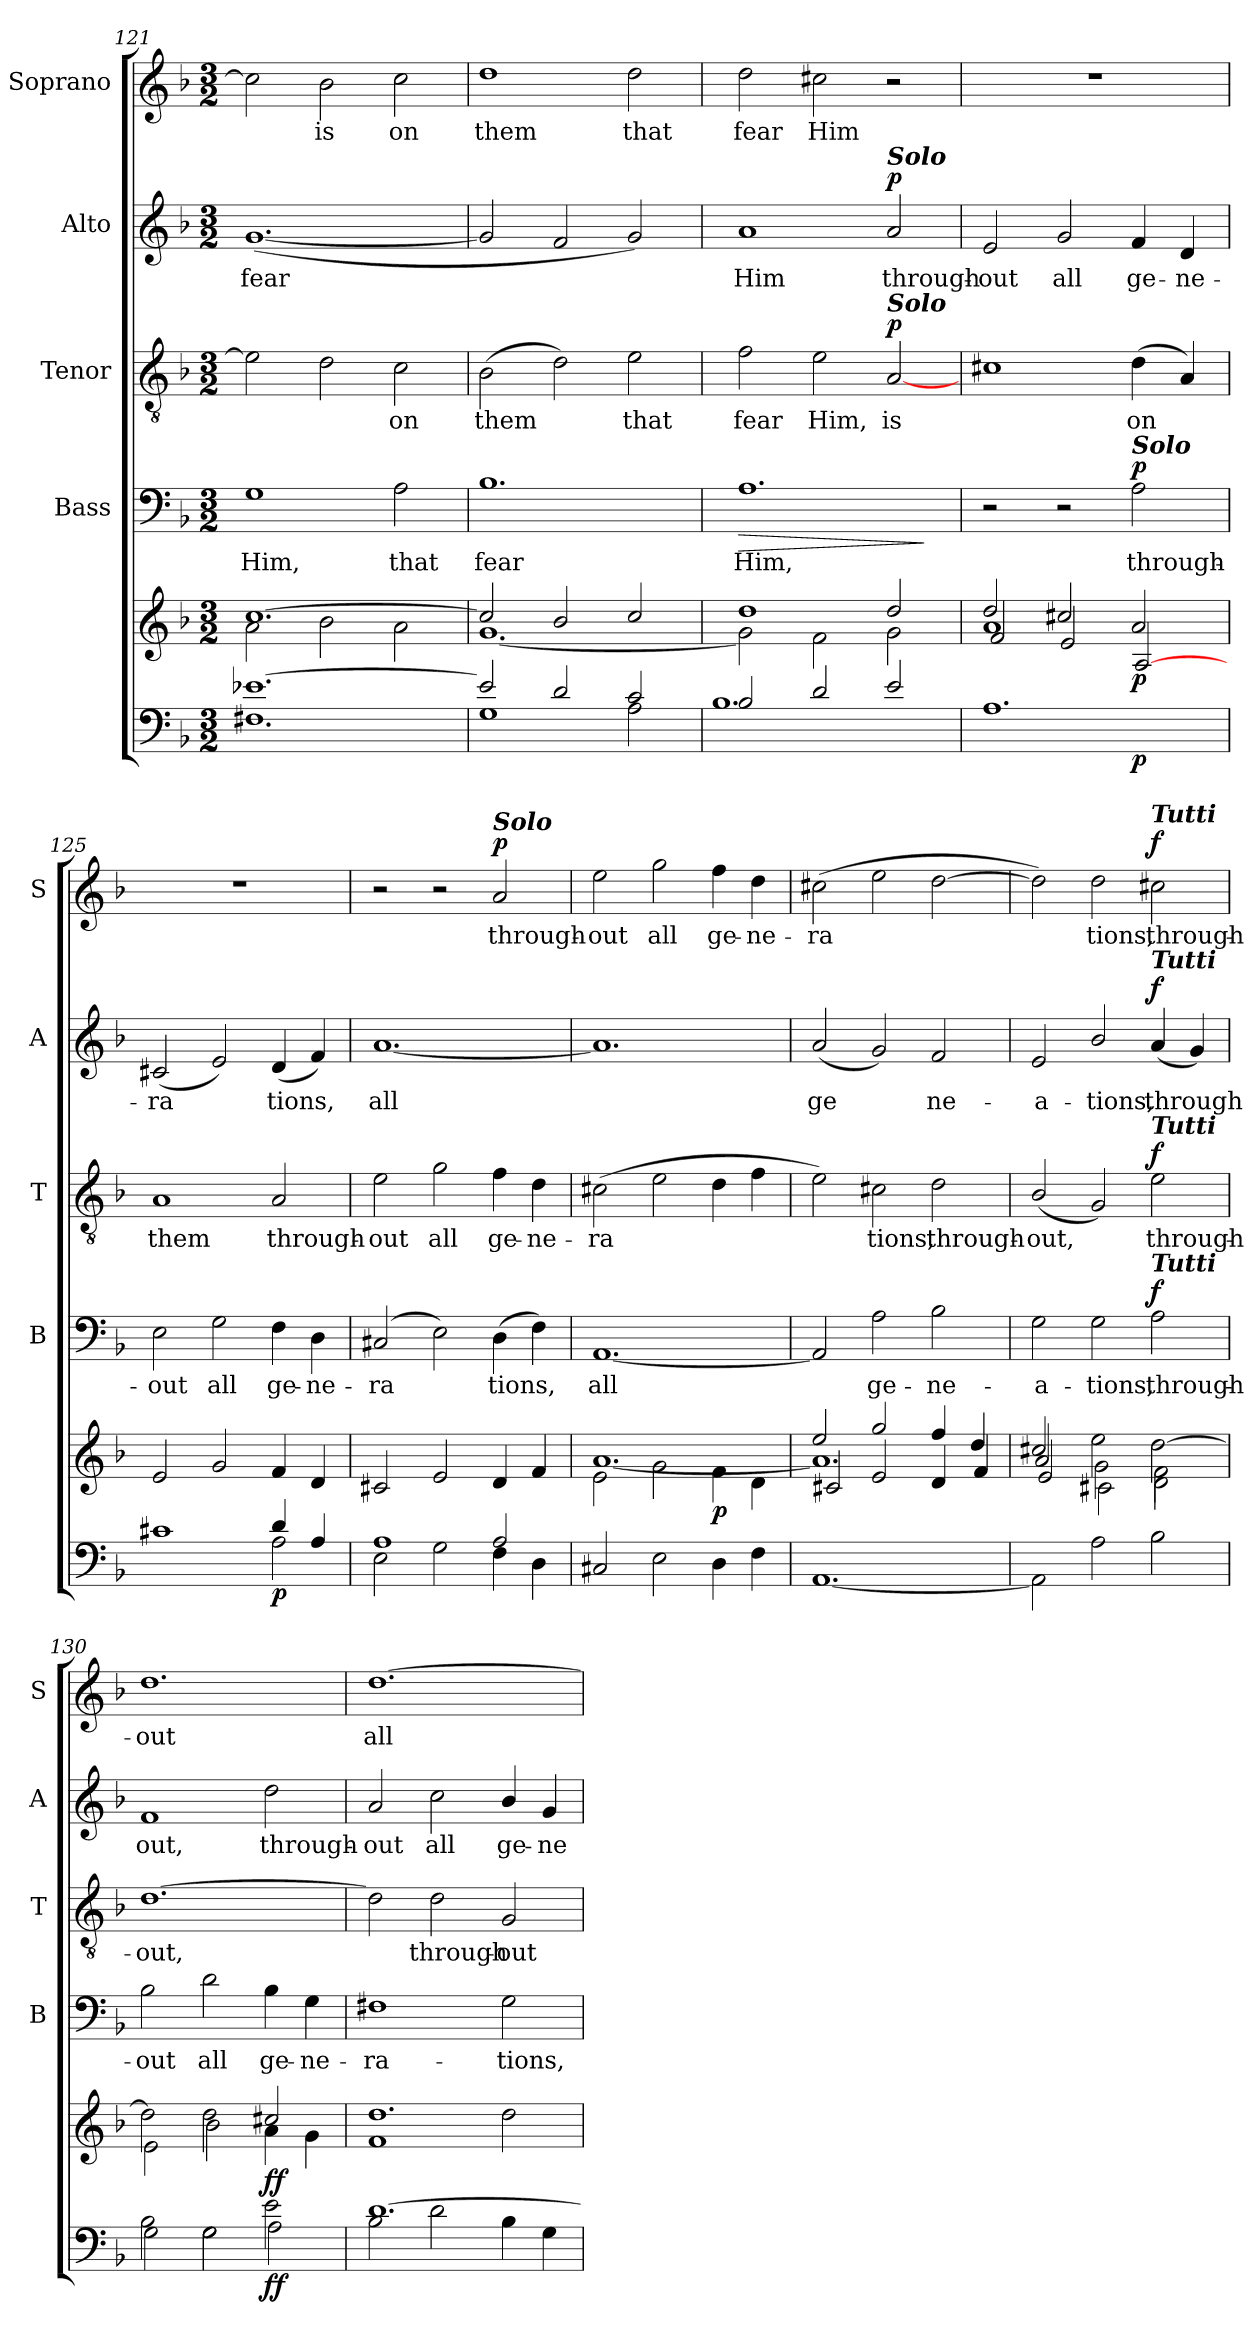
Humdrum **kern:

**kern	**dynam	**kern	**dynam	**kern	**text	**dynam	**kern	**text	**dynam	**kern	**text	**dynam	**kern	**text	**dynam
*part6	*part6	*part5	*part5	*part4	*part4	*part4	*part3	*part3	*part3	*part2	*part2	*part2	*part1	*part1	*part1
*staff6	*staff6	*staff5	*staff5	*staff4	*staff4	*staff4	*staff3	*staff3	*staff3	*staff2	*staff2	*staff2	*staff1	*staff1	*staff1
*	*	*	*	*I"Bass	*	*	*I"Tenor	*	*	*I"Alto	*	*	*I"Soprano	*	*
*	*	*	*	*I'B	*	*	*I'T	*	*	*I'A	*	*	*I'S	*	*
*clefF4	*	*clefG2	*	*clefF4	*	*	*clefGv2	*	*	*clefG2	*	*	*clefG2	*	*
*k[b-]	*	*k[b-]	*	*k[b-]	*	*	*k[b-]	*	*	*k[b-]	*	*	*k[b-]	*	*
*F:	*	*F:	*	*F:	*	*	*F:	*	*	*F:	*	*	*F:	*	*
*M3/2	*	*M3/2	*	*M3/2	*	*	*M3/2	*	*	*M3/2	*	*	*M3/2	*	*
=121	=121	=121	=121	=121	=121	=121	=121	=121	=121	=121	=121	=121	=121	=121	=121
*^	*	*^	*	*	*	*	*	*	*	*	*	*	*	*	*
!	!	!LO:DY:b	!	!	!	!	!LO:LY:b	!	!	!	!	!	!LO:LY:b	!	!	!	!
!	!	!LO:DY:n=1:b	!	!	!LO:DY:b	!	!	!	!	!	!	!	!	!	!	!	!
!	!	!	!	!	!LO:DY:n=1:b	!	!	!	!	!	!	!	!	!	!	!	!
[>1.e-X	1.F#X	sf sf	[>1.cc	2a\	sf sf	1G	Him,	.	2e-\]	.	.	(<[1.g	fear	.	2cc\]	.	.
!	!	!	!	!	!	!	!	!	!	!	!	!	!	!	!	!LO:LY:b	!
.	.	.	.	2b-\	.	.	.	.	2d\	.	.	.	.	.	2b-\	is	.
!	!	!	!	!	!	!	!LO:LY:b	!	!	!LO:LY:b	!	!	!	!	!	!LO:LY:b	!
.	.	.	.	2a\	.	2A\	that	.	2c\	on	.	.	.	.	2cc\	on	.
=122	=122	=122	=122	=122	=122	=122	=122	=122	=122	=122	=122	=122	=122	=122	=122	=122	=122
!	!	!	!	!	!	!	!LO:LY:b	!	!	!LO:LY:b	!	!	!	!	!	!LO:LY:b	!
2e-/]	1G	.	2cc/]	[<1.g	.	1.B-	fear	.	(>2B-\	them	.	2g/]	.	.	1dd	them	.
2d/	.	.	2b-/	.	.	.	.	.	2d\)	.	.	2f/	.	.	.	.	.
!	!	!	!	!	!	!	!	!	!	!LO:LY:b	!	!	!	!	!	!LO:LY:b	!
2c/	2A\	.	2cc/	.	.	.	.	.	2e\	that	.	2g/)	.	.	2dd\	that	.
=123	=123	=123	=123	=123	=123	=123	=123	=123	=123	=123	=123	=123	=123	=123	=123	=123	=123
!	!	!	!	!	!	!	!LO:LY:b	!LO:HP:b	!	!LO:LY:b	!	!	!LO:LY:b	!	!	!LO:LY:b	!
2B-/	1.B-	.	1dd	2g\]	.	1.A	Him,	>	2f\	fear	.	1a	Him	.	2dd\	fear	.
!	!	!	!	!	!	!	!	!	!	!LO:LY:b	!	!	!	!	!	!LO:LY:b	!
2d/	.	.	.	2f\	.	.	.	.	2e\	Him,	.	.	.	.	2cc#X\	Him	.
!	!	!	!	!	!	!	!	!	!	!	!	!LO:TX:a:Bi:t=Solo	!	!	!	!	!
!	!	!	!	!	!	!	!	!	!LO:TX:a:Bi:t=Solo	!	!	!	!	!	!	!	!
!	!	!	!	!	!	!	!	!	!	!LO:LY:b	!LO:DY:b	!	!LO:LY:b	!LO:DY:b	!	!	!
2e/	.	.	2dd/	2g\	.	.	.	.	[2A/	is	p	2a/	through-	p	2r	.	.
*v	*v	*	*	*	*	*	*	*	*	*	*	*	*	*	*	*	*
*	*	*v	*v	*	*	*	*	*	*	*	*	*	*	*	*	*
.	.	.	.	.	.	]	.	.	.	.	.	.	.	.	.
=124	=124	=124	=124	=124	=124	=124	=124	=124	=124	=124	=124	=124	=124	=124	=124
*	*	*^	*	*	*	*	*	*	*	*	*	*	*	*	*
*	*	*	*^	*	*	*	*	*	*	*	*	*	*	*	*	*
!	!	!	!	!	!	!	!	!	!	!	!	!	!LO:LY:b	!	!	!	!
*^	*	*	*	*	*	*	*	*	*	*	*	*	*	*	*	*	*
1.A	1ryy	.	2dd/	1a	2f/	.	2r	.	.	1c#	.	.	2e/	-out	.	1.r	.	.
!	!	!	!	!	!	!	!	!	!	!	!	!	!	!LO:LY:b	!	!	!	!
.	.	.	2cc#X/	.	2e/	.	2r	.	.	.	.	.	2g/	all	.	.	.	.
!	!	!	!	!	!	!	!LO:TX:a:Bi:t=Solo	!	!	!	!	!	!	!	!	!	!	!
!	!	!LO:DY:b	!	!	!	!LO:DY:b	!	!LO:LY:b	!LO:DY:b	!	!LO:LY:b	!	!	!LO:LY:b	!	!	!	!
.	2ryy	p	2ryy	2a/	[2A/	p	2A\	through-	p	(<4d\	on	.	4f/	ge-	.	.	.	.
!	!	!	!	!	!	!	!	!	!	!	!	!	!	!LO:LY:b	!	!	!	!
.	.	.	.	.	.	.	.	.	.	4A/)	.	.	4d/	-ne-	.	.	.	.
*	*	*	*	*v	*v	*	*	*	*	*	*	*	*	*	*	*	*	*
!!LO:PB:g=z
=125	=125	=125	=125	=125	=125	=125	=125	=125	=125	=125	=125	=125	=125	=125	=125	=125	=125
!	!	!	!	!	!	!	!LO:LY:b	!	!	!LO:LY:b	!	!	!LO:LY:b	!	!	!	!
1c#	2ryy	.	1ryy	2e/	.	2E\	-out	.	1A	them	.	(<2c#X/	-ra­	.	1.r	.	.
!	!	!	!	!	!	!	!LO:LY:b	!	!	!	!	!	!	!	!	!	!
.	2ryy	.	.	2g/	.	2G\	all	.	.	.	.	2e/)	.	.	.	.	.
!	!	!LO:DY:b	!	!	!	!	!LO:LY:b	!	!	!LO:LY:b	!	!	!LO:LY:b	!	!	!	!
4d/	2A\	p	2ryy	4f/	.	4F\	ge-	.	2A/	through-	.	(<4d/	tions,	.	.	.	.
!	!	!	!	!	!	!	!LO:LY:b	!	!	!	!	!	!	!	!	!	!
4A/	.	.	.	4d/	.	4D\	-ne-	.	.	.	.	4f/)	.	.	.	.	.
=126	=126	=126	=126	=126	=126	=126	=126	=126	=126	=126	=126	=126	=126	=126	=126	=126	=126
!	!	!	!	!	!	!	!LO:LY:b	!	!	!LO:LY:b	!	!	!LO:LY:b	!	!	!	!
1A	2E\	.	1ryy	2c#X/	.	(<2C#X/	-ra­	.	2e\	-out	.	[1.a	all	.	2r	.	.
!	!	!	!	!	!	!	!	!	!	!LO:LY:b	!	!	!	!	!	!	!
.	2G\	.	.	2e/	.	2E\)	.	.	2g\	all	.	.	.	.	2r	.	.
!	!	!	!	!	!	!	!	!	!	!	!	!	!	!	!LO:TX:a:Bi:t=Solo	!	!
!	!	!	!	!	!	!	!LO:LY:b	!	!	!LO:LY:b	!	!	!	!	!	!LO:LY:b	!LO:DY:b
2A/	4F\	.	2ryy	4d/	.	(>4D\	tions,	.	4f\	ge-	.	.	.	.	2a/	through-	p
!	!	!	!	!	!	!	!	!	!	!LO:LY:b	!	!	!	!	!	!	!
.	4D\	.	.	4f/	.	4F\)	.	.	4d\	-ne-	.	.	.	.	.	.	.
=127	=127	=127	=127	=127	=127	=127	=127	=127	=127	=127	=127	=127	=127	=127	=127	=127	=127
*	*	*	*	*^	*	*	*	*	*	*	*	*	*	*	*	*	*
!	!	!	!	!	!	!	!	!LO:LY:b	!	!	!LO:LY:b	!	!	!	!	!	!LO:LY:b	!
*v	*v	*	*	*	*	*	*	*	*	*	*	*	*	*	*	*	*	*
2C#X/	.	2ryy	[<1.a	2e\	.	[1.AA	all	.	(>2c#X\	-ra­	.	1.a]	.	.	2ee\	-out	.
!	!	!	!	!	!	!	!	!	!	!	!	!	!	!	!	!LO:LY:b	!
2E\	.	2ryy	.	2g\	.	.	.	.	2e\	.	.	.	.	.	2gg\	all	.
!	!	!	!	!	!LO:DY:b	!	!	!	!	!	!	!	!	!	!	!LO:LY:b	!
4D\	.	2a/yy	.	4f\	p	.	.	.	4d\	.	.	.	.	.	4ff\	ge-	.
!	!	!	!	!	!	!	!	!	!	!	!	!	!	!	!	!LO:LY:b	!
4F\	.	.	.	4d\	.	.	.	.	4f\	.	.	.	.	.	4dd\	-ne-	.
=128	=128	=128	=128	=128	=128	=128	=128	=128	=128	=128	=128	=128	=128	=128	=128	=128	=128
!	!	!	!	!	!	!	!	!	!	!	!	!	!LO:LY:b	!	!	!LO:LY:b	!
[1.AA	.	2ee/	1.a]	2c#X/	.	2AA/]	.	.	2e\)	.	.	(<2a/	ge­	.	(>2cc#X\	-ra­	.
!	!	!	!	!	!	!	!LO:LY:b	!	!	!LO:LY:b	!	!	!	!	!	!	!
.	.	2gg/	.	2e/	.	2A\	ge-	.	2c#X\	tions,	.	2g/)	.	.	2ee\	.	.
!	!	!	!	!	!	!	!LO:LY:b	!	!	!LO:LY:b	!	!	!LO:LY:b	!	!	!	!
.	.	4ff/	.	4d/	.	2B-\	-ne-	.	2d\	through-	.	2f/	ne-	.	[2dd\	.	.
.	.	4dd/	.	4f/	.	.	.	.	.	.	.	.	.	.	.	.	.
=129	=129	=129	=129	=129	=129	=129	=129	=129	=129	=129	=129	=129	=129	=129	=129	=129	=129
!	!	!	!	!	!	!	!LO:LY:b	!	!	!LO:LY:b	!	!	!LO:LY:b	!	!	!	!
2AA\]	.	2cc#X/	2a/	2e/	.	2G\	-a-	.	(<2B-/	-out,	.	2e/	-a-	.	2dd\])	.	.
!	!	!	!	!	!	!	!LO:LY:b	!	!	!	!	!	!LO:LY:b	!	!	!LO:LY:b	!
2A\	.	2ee\	2g\	2c#X\	.	2G\	-tions,	.	2G/)	.	.	2b-/	-tions,	.	2dd\	tions,	.
!	!	!	!	!	!	!	!	!	!	!	!	!	!	!	!LO:TX:a:Bi:t=Tutti	!	!
!	!	!	!	!	!	!	!	!	!	!	!	!LO:TX:a:Bi:t=Tutti	!	!	!	!	!
!	!	!	!	!	!	!	!	!	!LO:TX:a:Bi:t=Tutti	!	!	!	!	!	!	!	!
!	!	!	!	!	!	!LO:TX:a:Bi:t=Tutti	!	!	!	!	!	!	!	!	!	!	!
!	!	!	!	!	!	!	!LO:LY:b	!LO:DY:b	!	!LO:LY:b	!LO:DY:b	!	!LO:LY:b	!LO:DY:b	!	!LO:LY:b	!LO:DY:b
2B-\	.	[<2dd\	2f\	2d\	.	2A\	through-	f	2e\	through-	f	(<4a/	through­	f	2cc#X\	through-	f
.	.	.	.	.	.	.	.	.	.	.	.	4g/)	.	.	.	.	.
*	*	*	*v	*v	*	*	*	*	*	*	*	*	*	*	*	*	*
=130	=130	=130	=130	=130	=130	=130	=130	=130	=130	=130	=130	=130	=130	=130	=130	=130
*^	*	*	*	*	*	*	*	*	*	*	*	*	*	*	*	*
!	!	!	!	!	!	!	!LO:LY:b	!	!	!LO:LY:b	!	!	!LO:LY:b	!	!	!LO:LY:b	!
2B-\	2G\	.	2dd\]	2e\	.	2B-\	-out	.	[1.d	-out,	.	1f	out,	.	1.dd	-out	.
!	!	!	!	!	!	!	!LO:LY:b	!	!	!	!	!	!	!	!	!	!
2G\	2G\	.	2dd\	2b-\	.	2d\	all	.	.	.	.	.	.	.	.	.	.
!	!	!LO:DY:b	!	!	!	!	!LO:LY:b	!	!	!	!	!	!LO:LY:b	!	!	!	!
!	!	!LO:DY:n=1:b	!	!	!LO:DY:b	!	!	!	!	!	!	!	!	!	!	!	!
!	!	!	!	!	!LO:DY:n=1:b	!	!	!	!	!	!	!	!	!	!	!	!
2e\	2A\	f f	2cc#X/	4a\	f f	4B-\	ge-	.	.	.	.	2dd\	through-	.	.	.	.
!	!	!	!	!	!	!	!LO:LY:b	!	!	!	!	!	!	!	!	!	!
.	.	.	.	4g\	.	4G\	-ne-	.	.	.	.	.	.	.	.	.	.
!!LO:LB:g=z
=131	=131	=131	=131	=131	=131	=131	=131	=131	=131	=131	=131	=131	=131	=131	=131	=131	=131
!	!	!	!	!	!	!	!LO:LY:b	!	!	!	!	!	!LO:LY:b	!	!	!LO:LY:b	!
[>1.d	2B-\	.	1.dd	1f	.	1F#X	-ra-	.	2d\]	.	.	2a/	-out	.	[1.dd	all	.
!	!	!	!	!	!	!	!	!	!	!LO:LY:b	!	!	!LO:LY:b	!	!	!	!
.	2d\	.	.	.	.	.	.	.	2d\	through-	.	2cc\	all	.	.	.	.
!	!	!	!	!	!	!	!LO:LY:b	!	!	!LO:LY:b	!	!	!LO:LY:b	!	!	!	!
.	4B-\	.	.	2dd\	.	2G\	-tions,	.	2G/	-out	.	4b-/	ge-	.	.	.	.
!	!	!	!	!	!	!	!	!	!	!	!	!	!LO:LY:b	!	!	!	!
.	4G\	.	.	.	.	.	.	.	.	.	.	4g/	-ne-	.	.	.	.
*v	*v	*	*	*	*	*	*	*	*	*	*	*	*	*	*	*	*
*	*	*v	*v	*	*	*	*	*	*	*	*	*	*	*	*	*
=	=	=	=	=	=	=	=	=	=	=	=	=	=	=	=
*-	*-	*-	*-	*-	*-	*-	*-	*-	*-	*-	*-	*-	*-	*-	*-
